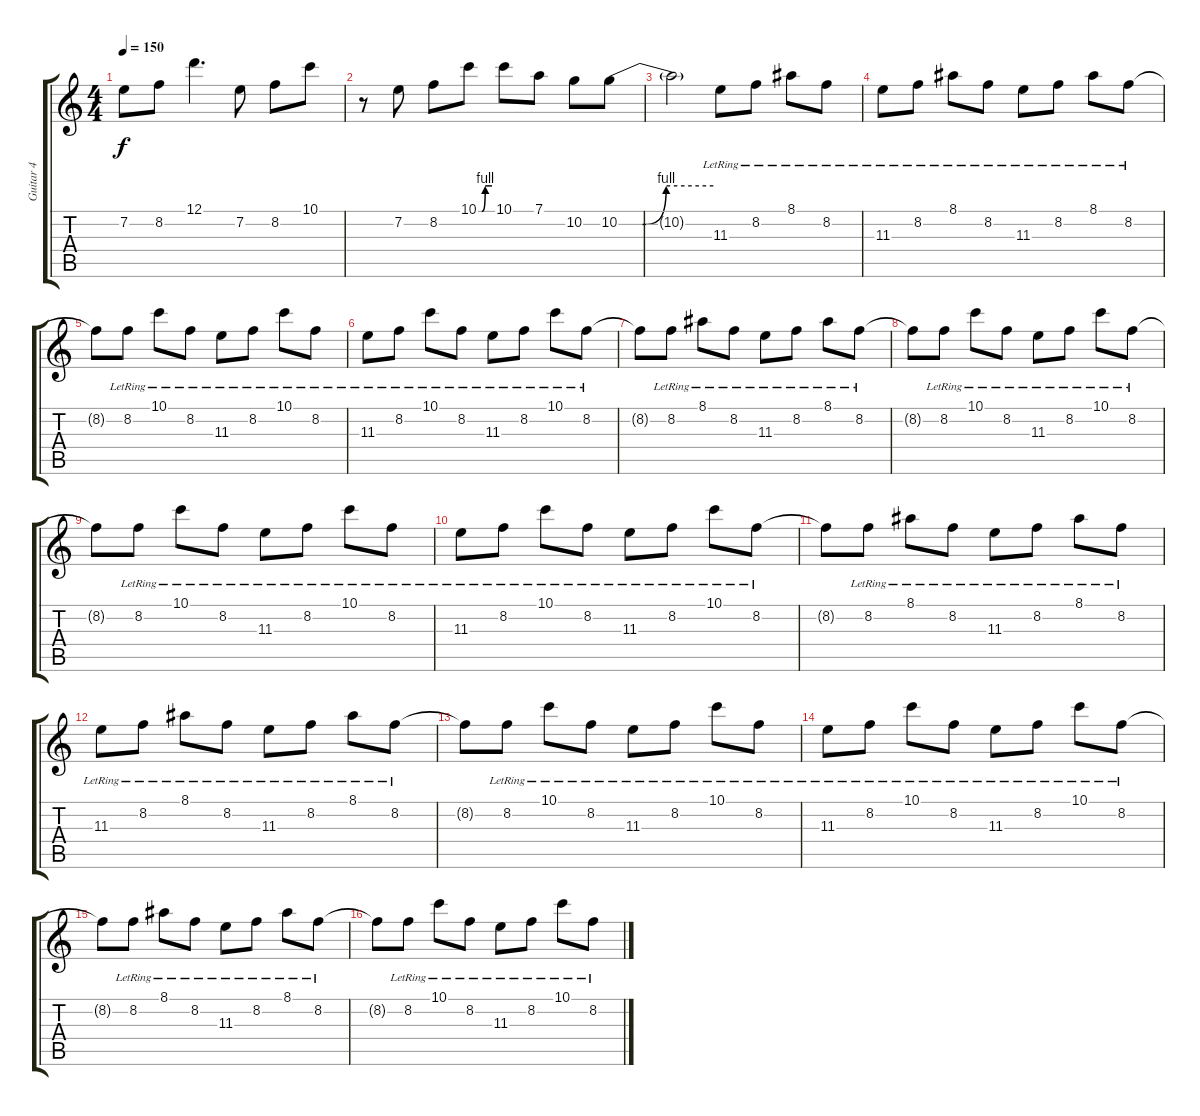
\track ("Guitar 4" "Guitar 4") {instrument distortionguitar}
\staff {score tabs}
\tuning (D4 A3 F3 C3 G2 D2) {hide}
\ts (4 4)
\tempo 150
\clef g2
\ks c
7.2{t}.8{dy f} 8.2.8 12.1.4{d} 7.2.8 8.2.8 10.1.8 |
r.8 7.2.8 8.2.8 10.1{be (custom 0 0 15 0 30 4 60 4)}.8 10.1.8 7.1.8 10.2.8 10.2{be (custom 0 0 15 0 30 4 60 4)}.8 |
10.2{t}.2 11.3{lr}.8 8.2{lr}.8 8.1{lr}.8 8.2{lr}.8 |
11.3{lr}.8 8.2{lr}.8 8.1{lr}.8 8.2{lr}.8 11.3{lr}.8 8.2{lr}.8 8.1{lr}.8 8.2{lr}.8 |
8.2{t}.8 8.2{lr}.8 10.1{lr}.8 8.2{lr}.8 11.3{lr}.8 8.2{lr}.8 10.1{lr}.8 8.2{lr}.8 |
11.3{lr}.8 8.2{lr}.8 10.1{lr}.8 8.2{lr}.8 11.3{lr}.8 8.2{lr}.8 10.1{lr}.8 8.2{lr}.8 |
8.2{t}.8 8.2{lr}.8 8.1{lr}.8 8.2{lr}.8 11.3{lr}.8 8.2{lr}.8 8.1{lr}.8 8.2{lr}.8 |
8.2{t}.8 8.2{lr}.8 10.1{lr}.8 8.2{lr}.8 11.3{lr}.8 8.2{lr}.8 10.1{lr}.8 8.2{lr}.8 |
8.2{t}.8 8.2{lr}.8 10.1{lr}.8 8.2{lr}.8 11.3{lr}.8 8.2{lr}.8 10.1{lr}.8 8.2{lr}.8 |
11.3{lr}.8 8.2{lr}.8 10.1{lr}.8 8.2{lr}.8 11.3{lr}.8 8.2{lr}.8 10.1{lr}.8 8.2{lr}.8 |
8.2{t}.8 8.2{lr}.8 8.1{lr}.8 8.2{lr}.8 11.3{lr}.8 8.2{lr}.8 8.1{lr}.8 8.2{lr}.8 |
11.3{lr}.8 8.2{lr}.8 8.1{lr}.8 8.2{lr}.8 11.3{lr}.8 8.2{lr}.8 8.1{lr}.8 8.2{lr}.8 |
8.2{t}.8 8.2{lr}.8 10.1{lr}.8 8.2{lr}.8 11.3{lr}.8 8.2{lr}.8 10.1{lr}.8 8.2{lr}.8 |
11.3{lr}.8 8.2{lr}.8 10.1{lr}.8 8.2{lr}.8 11.3{lr}.8 8.2{lr}.8 10.1{lr}.8 8.2{lr}.8 |
8.2{t}.8 8.2{lr}.8 8.1{lr}.8 8.2{lr}.8 11.3{lr}.8 8.2{lr}.8 8.1{lr}.8 8.2{lr}.8 |
8.2{t}.8 8.2{lr}.8 10.1{lr}.8 8.2{lr}.8 11.3{lr}.8 8.2{lr}.8 10.1{lr}.8 8.2{lr}.8
